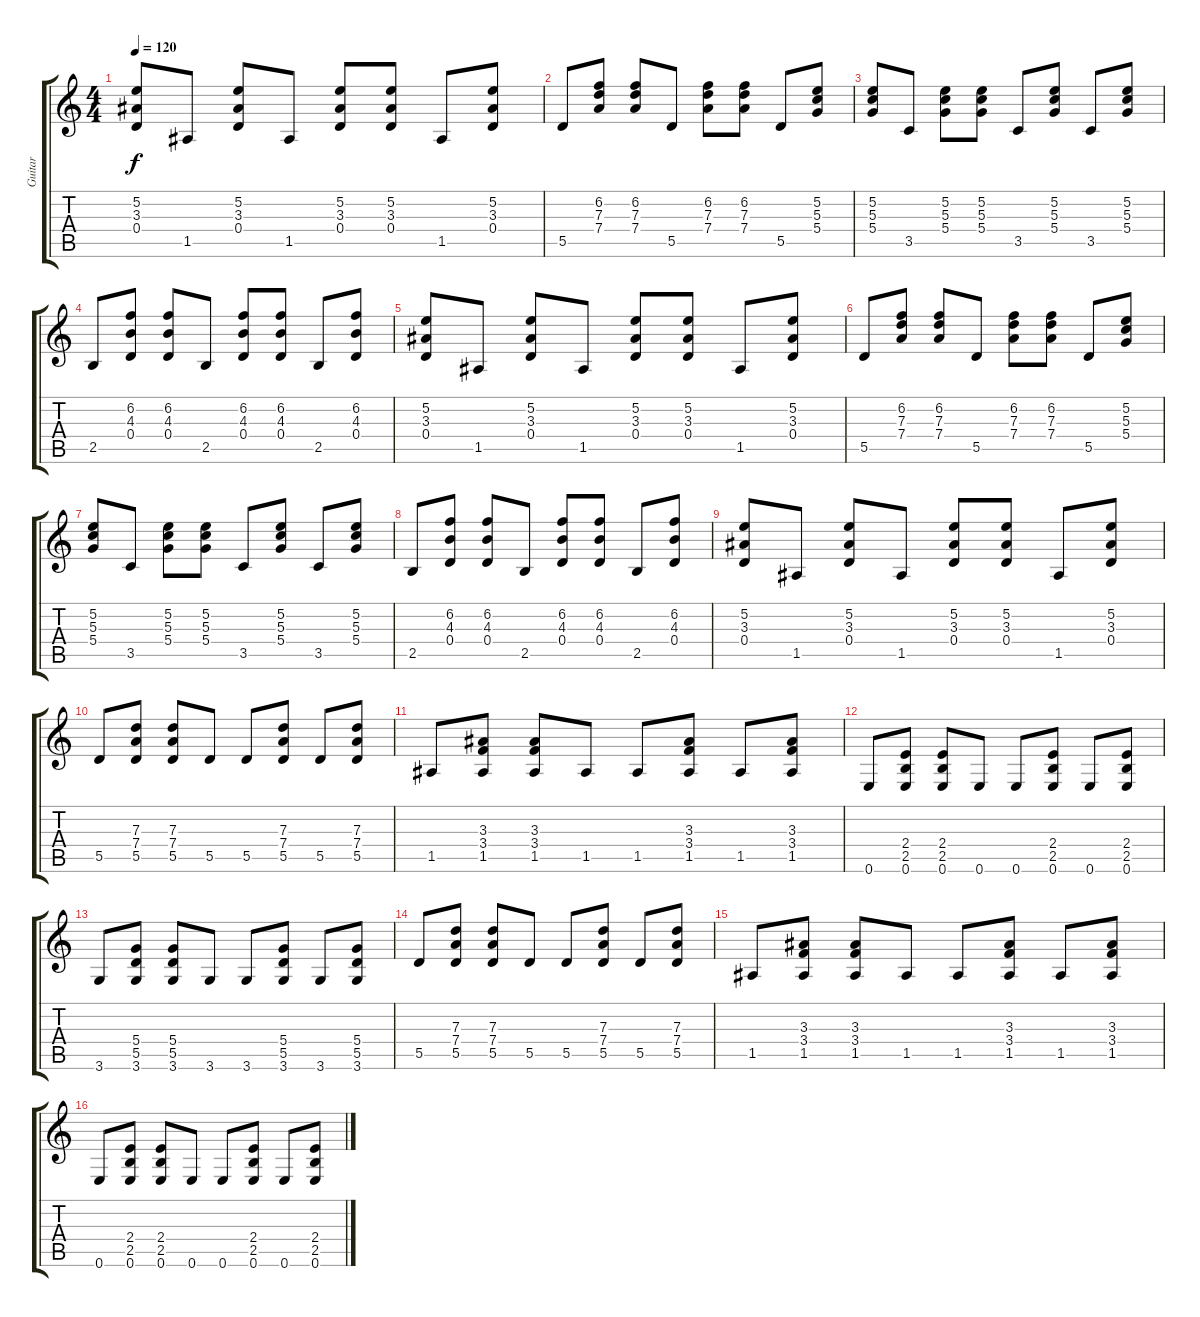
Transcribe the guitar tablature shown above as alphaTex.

\track ("Guitar" "Guitar") {instrument distortionguitar}
\staff {score tabs}
\tuning (E4 B3 G3 D3 A2 E2) {hide}
\ts (4 4)
\tempo 120
\clef g2
\ks c
(5.2 3.3 0.4).8{dy f} 1.5.8 (5.2 3.3 0.4).8 1.5.8 (5.2 3.3 0.4).8 (5.2 3.3 0.4).8 1.5.8 (5.2 3.3 0.4).8 |
5.5.8{volume 13} (6.2 7.3 7.4).8 (6.2 7.3 7.4).8 5.5.8 (6.2 7.3 7.4).8 (6.2 7.3 7.4).8 5.5.8 (5.2 5.3 5.4).8 |
(5.2 5.3 5.4).8 3.5.8 (5.2 5.3 5.4).8 (5.2 5.3 5.4).8 3.5.8 (5.2 5.3 5.4).8 3.5.8 (5.2 5.3 5.4).8 |
2.5.8 (6.2 4.3 0.4).8 (6.2 4.3 0.4).8 2.5.8 (6.2 4.3 0.4).8 (6.2 4.3 0.4).8 2.5.8 (6.2 4.3 0.4).8 |
(5.2 3.3 0.4).8 1.5.8 (5.2 3.3 0.4).8 1.5.8 (5.2 3.3 0.4).8 (5.2 3.3 0.4).8 1.5.8 (5.2 3.3 0.4).8 |
5.5.8{volume 13} (6.2 7.3 7.4).8 (6.2 7.3 7.4).8 5.5.8 (6.2 7.3 7.4).8 (6.2 7.3 7.4).8 5.5.8 (5.2 5.3 5.4).8 |
(5.2 5.3 5.4).8 3.5.8 (5.2 5.3 5.4).8 (5.2 5.3 5.4).8 3.5.8 (5.2 5.3 5.4).8 3.5.8 (5.2 5.3 5.4).8 |
2.5.8 (6.2 4.3 0.4).8 (6.2 4.3 0.4).8 2.5.8 (6.2 4.3 0.4).8 (6.2 4.3 0.4).8 2.5.8 (6.2 4.3 0.4).8 |
(5.2 3.3 0.4).8 1.5.8 (5.2 3.3 0.4).8 1.5.8 (5.2 3.3 0.4).8 (5.2 3.3 0.4).8 1.5.8 (5.2 3.3 0.4).8 |
5.5.8 (7.3 7.4 5.5).8 (7.3 7.4 5.5).8 5.5.8 5.5.8 (7.3 7.4 5.5).8 5.5.8 (7.3 7.4 5.5).8 |
1.5.8 (3.3 3.4 1.5).8 (3.3 3.4 1.5).8 1.5.8 1.5.8 (3.3 3.4 1.5).8 1.5.8 (3.3 3.4 1.5).8 |
0.6.8 (2.4 2.5 0.6).8 (2.4 2.5 0.6).8 0.6.8 0.6.8 (2.4 2.5 0.6).8 0.6.8 (2.4 2.5 0.6).8 |
3.6.8 (5.4 5.5 3.6).8 (5.4 5.5 3.6).8 3.6.8 3.6.8 (5.4 5.5 3.6).8 3.6.8 (5.4 5.5 3.6).8 |
5.5.8 (7.3 7.4 5.5).8 (7.3 7.4 5.5).8 5.5.8 5.5.8 (7.3 7.4 5.5).8 5.5.8 (7.3 7.4 5.5).8 |
1.5.8 (3.3 3.4 1.5).8 (3.3 3.4 1.5).8 1.5.8 1.5.8 (3.3 3.4 1.5).8 1.5.8 (3.3 3.4 1.5).8 |
0.6.8 (2.4 2.5 0.6).8 (2.4 2.5 0.6).8 0.6.8 0.6.8 (2.4 2.5 0.6).8 0.6.8 (2.4 2.5 0.6).8
